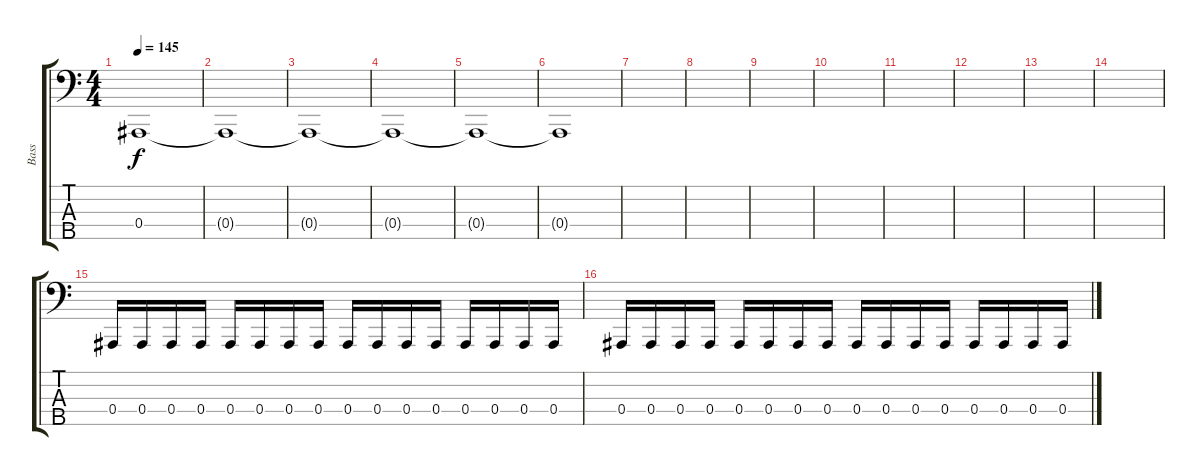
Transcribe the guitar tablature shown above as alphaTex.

\track ("Bass" "Bass") {instrument electricbasspick}
\staff {score tabs}
\tuning (Eb2 Bb1 F1 Bb0 G0) {hide}
\ts (4 4)
\tempo 145
\clef f4
\ks c
0.4{t}.1{dy f} |
0.4{t}.1 |
0.4{t}.1 |
0.4{t}.1 |
0.4{t}.1 |
0.4{t}.1 |
|
|
|
|
|
|
|
|
0.4.16 0.4.16 0.4.16 0.4.16 0.4.16 0.4.16 0.4.16 0.4.16 0.4.16 0.4.16 0.4.16 0.4.16 0.4.16 0.4.16 0.4.16 0.4.16 |
0.4.16 0.4.16 0.4.16 0.4.16 0.4.16 0.4.16 0.4.16 0.4.16 0.4.16 0.4.16 0.4.16 0.4.16 0.4.16 0.4.16 0.4.16 0.4.16
